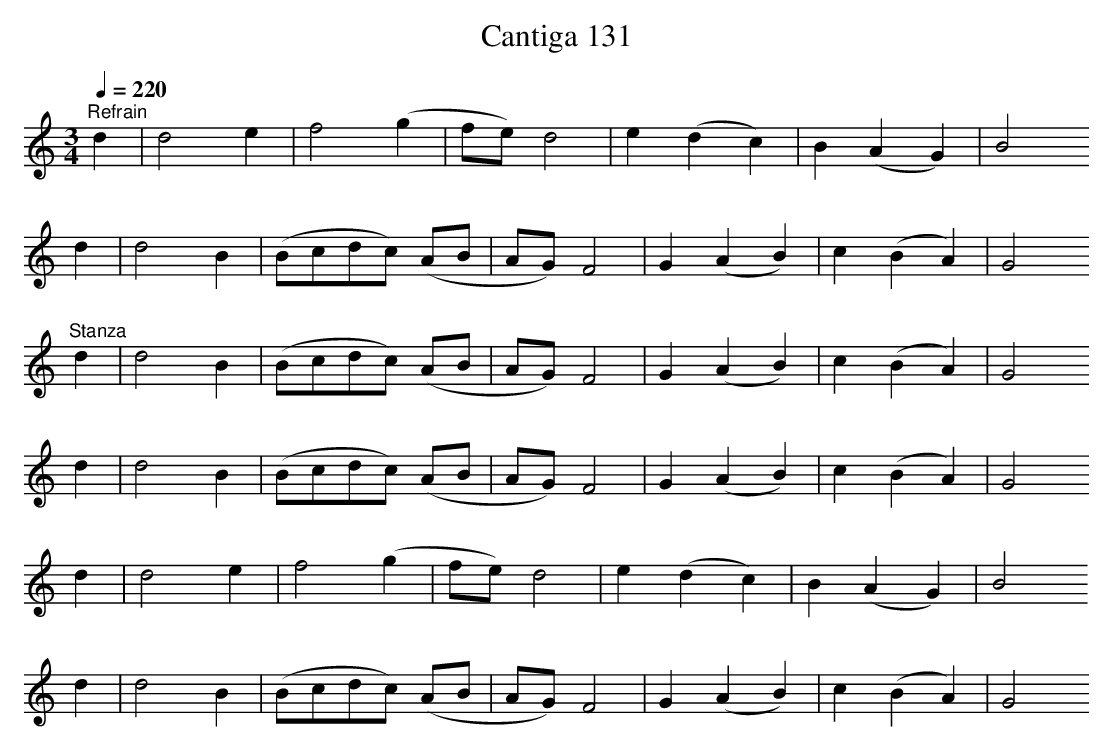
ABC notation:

X:1
T:Cantiga 131
%%score 1
L:1/4
M:3/4
Q:220
P:AA
V:1
V:2
K:C
P:A
[V:1] \
"^Refrain" \
d | d2 e | f2 (g | f/e/) d2 | e (dc) | B (AG) | B2
d | d2 B | (B/c/d/c/) (A/B/ | A/G/) F2 | G (AB) | c (BA) | G2
"^Stanza" \
d | d2 B | (B/c/d/c/) (A/B/ | A/G/) F2 | G (AB) | c (BA) | G2
d | d2 B | (B/c/d/c/) (A/B/ | A/G/) F2 | G (AB) | c (BA) | G2
d | d2 e | f2 (g | f/e/) d2 | e (dc) | B (AG) | B2
d | d2 B | (B/c/d/c/) (A/B/ | A/G/) F2 | G (AB) | c (BA) | G2
[V:2] \
+pp+ [G,,D,G,Dgd']108
